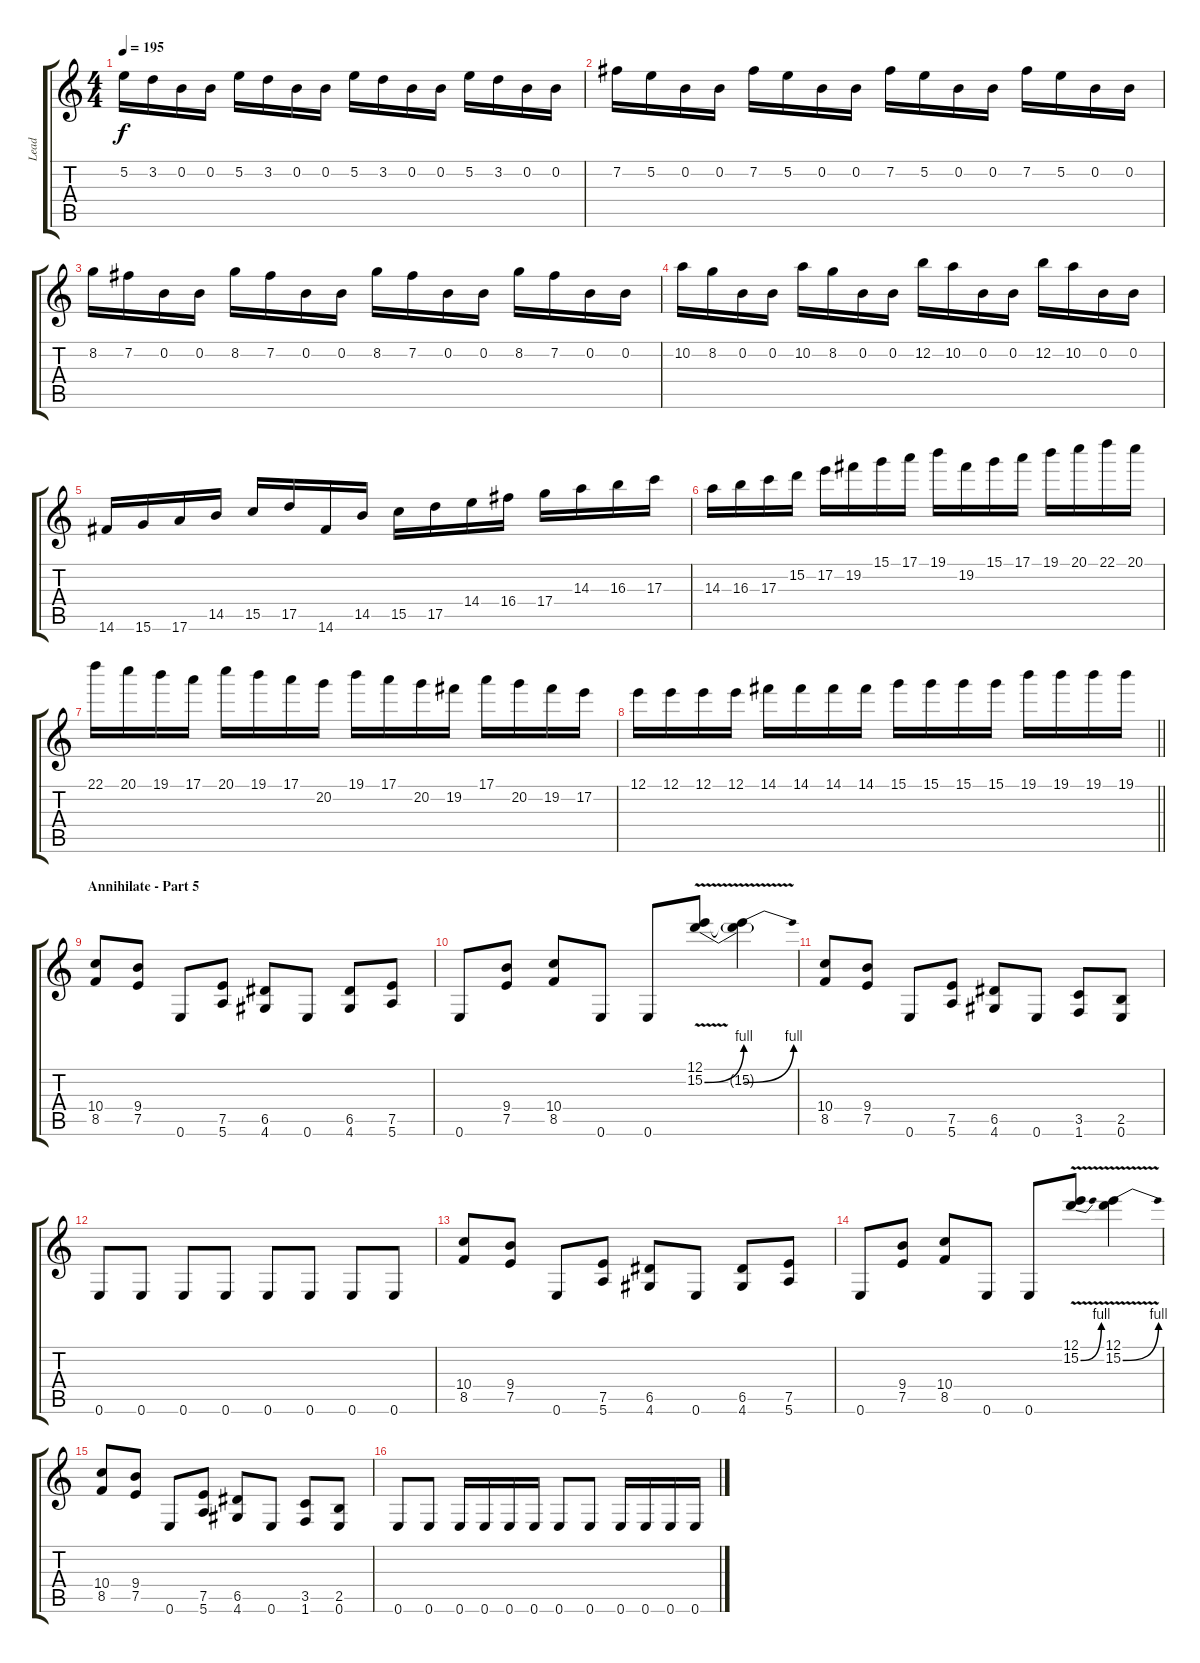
\track ("Lead" "Lead") {instrument distortionguitar}
\staff {score tabs}
\tuning (E4 B3 G3 D3 A2 E2) {hide}
\ts (4 4)
\tempo 195
\clef g2
\ks c
5.2.16{dy f} 3.2.16 0.2.16 0.2.16 5.2.16 3.2.16 0.2.16 0.2.16 5.2.16 3.2.16 0.2.16 0.2.16 5.2.16 3.2.16 0.2.16 0.2.16 |
7.2.16 5.2.16 0.2.16 0.2.16 7.2.16 5.2.16 0.2.16 0.2.16 7.2.16 5.2.16 0.2.16 0.2.16 7.2.16 5.2.16 0.2.16 0.2.16 |
8.2.16 7.2.16 0.2.16 0.2.16 8.2.16 7.2.16 0.2.16 0.2.16 8.2.16 7.2.16 0.2.16 0.2.16 8.2.16 7.2.16 0.2.16 0.2.16 |
10.2.16 8.2.16 0.2.16 0.2.16 10.2.16 8.2.16 0.2.16 0.2.16 12.2.16 10.2.16 0.2.16 0.2.16 12.2.16 10.2.16 0.2.16 0.2.16 |
14.6.16 15.6.16 17.6.16 14.5.16 15.5.16 17.5.16 14.6.16 14.5.16 15.5.16 17.5.16 14.4.16 16.4.16 17.4.16 14.3.16 16.3.16 17.3.16 |
14.3.16 16.3.16 17.3.16 15.2.16 17.2.16 19.2.16 15.1.16 17.1.16 19.1.16 19.2.16 15.1.16 17.1.16 19.1.16 20.1.16 22.1.16 20.1.16 |
22.1.16 20.1.16 19.1.16 17.1.16 20.1.16 19.1.16 17.1.16 20.2.16 19.1.16 17.1.16 20.2.16 19.2.16 17.1.16 20.2.16 19.2.16 17.2.16 |
\barLineRight lightlight
12.1.16 12.1.16 12.1.16 12.1.16 14.1.16 14.1.16 14.1.16 14.1.16 15.1.16 15.1.16 15.1.16 15.1.16 19.1.16 19.1.16 19.1.16 19.1.16 |
\section ("" "Annihilate - Part 5")
(10.4 8.5).8 (9.4 7.5).8 0.6.8 (7.5 5.6).8 (6.5 4.6).8 0.6.8 (6.5 4.6).8 (7.5 5.6).8 |
0.6.8 (9.4 7.5).8 (10.4 8.5).8 0.6.8 0.6.8 (12.1 15.2{be (bend 0 0 60 4) v}).8 (12.1{t} 15.2{be (bend 0 0 60 4) v t}).4 |
(10.4 8.5).8 (9.4 7.5).8 0.6.8 (7.5 5.6).8 (6.5 4.6).8 0.6.8 (3.5 1.6).8 (2.5 0.6).8 |
0.6.8 0.6.8 0.6.8 0.6.8 0.6.8 0.6.8 0.6.8 0.6.8 |
(10.4 8.5).8 (9.4 7.5).8 0.6.8 (7.5 5.6).8 (6.5 4.6).8 0.6.8 (6.5 4.6).8 (7.5 5.6).8 |
0.6.8 (9.4 7.5).8 (10.4 8.5).8 0.6.8 0.6.8 (12.1 15.2{be (bend 0 0 60 4) v}).8 (12.1 15.2{be (bend 0 0 60 4) v}).4 |
(10.4 8.5).8 (9.4 7.5).8 0.6.8 (7.5 5.6).8 (6.5 4.6).8 0.6.8 (3.5 1.6).8 (2.5 0.6).8 |
0.6.8 0.6.8 0.6.16 0.6.16 0.6.16 0.6.16 0.6.8 0.6.8 0.6.16 0.6.16 0.6.16 0.6.16
